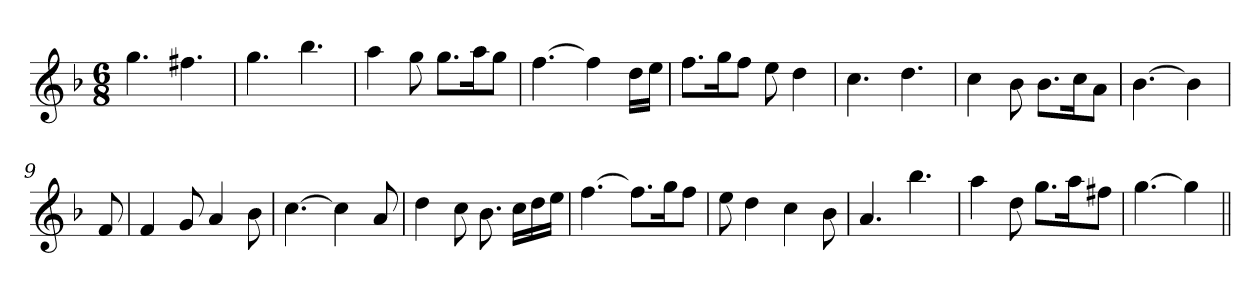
**kern
*part1
*staff1
*clefG2
*k[b-]
*M6/8
*MM45
=1
4.gg\
4.ff#X\
=2
4.gg\
4.bb-\
=3
4aa\
8gg\
8.gg\L
16aa\K
8gg\J
=4
[4.ff\
4ff\]
16dd\LL
16ee\JJ
=5
8.ff\L
16gg\K
8ff\J
8ee\
4dd\
=6
4.cc\
4.dd\
=7
4cc\
8b-\
8.b-\L
16cc\K
8a\J
=8
[4.b-\
4b-\]
=9
8f/
=10
4f/
8g/
4a/
8b-\
!!LO:LB:g=z
=11
[4.cc\
4cc\]
8a/
=12
4dd\
8cc\
8.b-\
16cc\LL
16dd\
16ee\JJ
=13
[4.ff\
8.ff\L]
16gg\K
8ff\J
=14
8ee\
4dd\
4cc\
8b-\
=15
4.a/
4.bb-\
=16
4aa\
8dd\
8.gg\L
16aa\K
8ff#X\J
=17
[4.gg\
4gg\]
=||
*-
